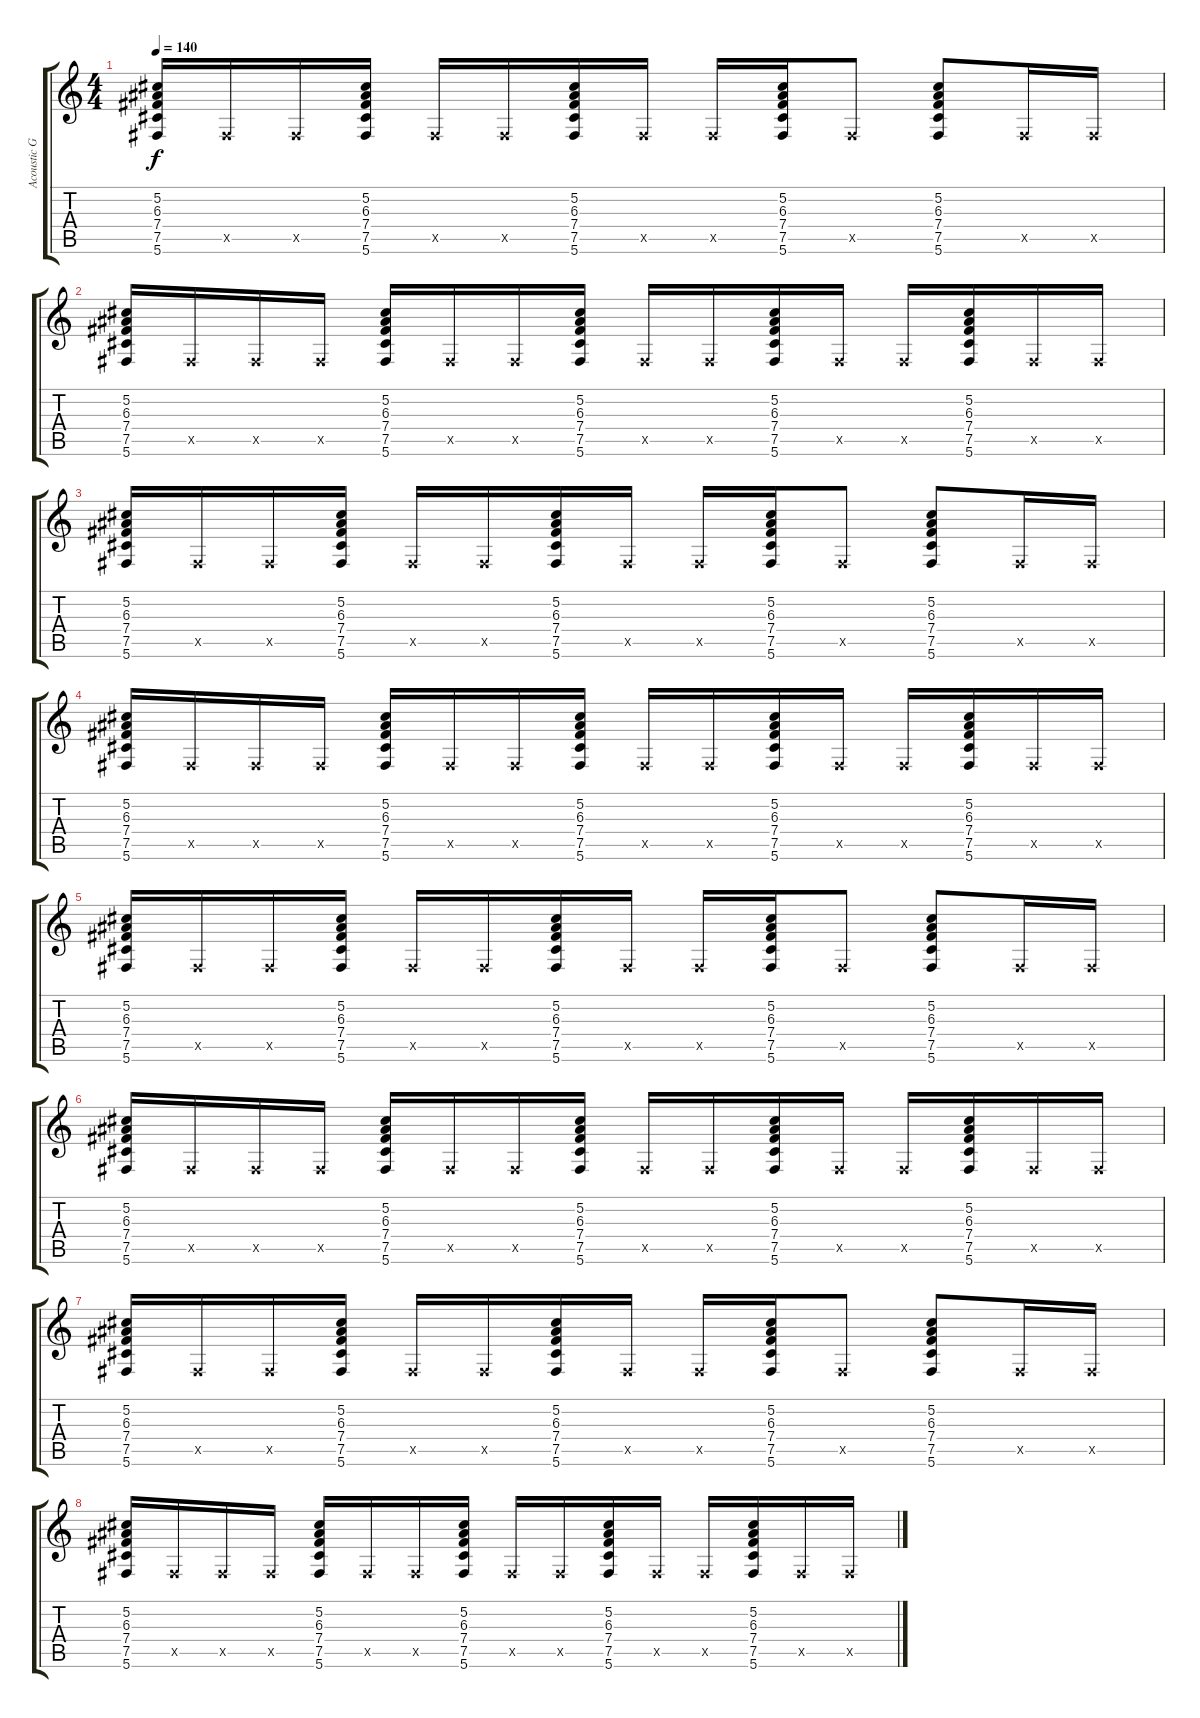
\track ("Acoustic Guitar 1" "Acoustic G") {instrument acousticguitarsteel}
\staff {score tabs}
\tuning (Db4 Ab3 E3 B2 Gb2 Db2) {hide}
\ts (4 4)
\tempo 140
\clef g2
\ks c
(5.2 6.3 7.4 7.5 5.6).16{dy f} 0.5{x}.16 0.5{x}.16 (5.2 6.3 7.4 7.5 5.6).16 0.5{x}.16 0.5{x}.16 (5.2 6.3 7.4 7.5 5.6).16 0.5{x}.16 0.5{x}.16 (5.2 6.3 7.4 7.5 5.6).16 0.5{x}.8 (5.2 6.3 7.4 7.5 5.6).8 0.5{x}.16 0.5{x}.16 |
(5.2 6.3 7.4 7.5 5.6).16 0.5{x}.16 0.5{x}.16 0.5{x}.16 (5.2 6.3 7.4 7.5 5.6).16 0.5{x}.16 0.5{x}.16 (5.2 6.3 7.4 7.5 5.6).16 0.5{x}.16 0.5{x}.16 (5.2 6.3 7.4 7.5 5.6).16 0.5{x}.16 0.5{x}.16 (5.2 6.3 7.4 7.5 5.6).16 0.5{x}.16 0.5{x}.16 |
(5.2 6.3 7.4 7.5 5.6).16 0.5{x}.16 0.5{x}.16 (5.2 6.3 7.4 7.5 5.6).16 0.5{x}.16 0.5{x}.16 (5.2 6.3 7.4 7.5 5.6).16 0.5{x}.16 0.5{x}.16 (5.2 6.3 7.4 7.5 5.6).16 0.5{x}.8 (5.2 6.3 7.4 7.5 5.6).8 0.5{x}.16 0.5{x}.16 |
(5.2 6.3 7.4 7.5 5.6).16 0.5{x}.16 0.5{x}.16 0.5{x}.16 (5.2 6.3 7.4 7.5 5.6).16 0.5{x}.16 0.5{x}.16 (5.2 6.3 7.4 7.5 5.6).16 0.5{x}.16 0.5{x}.16 (5.2 6.3 7.4 7.5 5.6).16 0.5{x}.16 0.5{x}.16 (5.2 6.3 7.4 7.5 5.6).16 0.5{x}.16 0.5{x}.16 |
(5.2 6.3 7.4 7.5 5.6).16 0.5{x}.16 0.5{x}.16 (5.2 6.3 7.4 7.5 5.6).16 0.5{x}.16 0.5{x}.16 (5.2 6.3 7.4 7.5 5.6).16 0.5{x}.16 0.5{x}.16 (5.2 6.3 7.4 7.5 5.6).16 0.5{x}.8 (5.2 6.3 7.4 7.5 5.6).8 0.5{x}.16 0.5{x}.16 |
(5.2 6.3 7.4 7.5 5.6).16 0.5{x}.16 0.5{x}.16 0.5{x}.16 (5.2 6.3 7.4 7.5 5.6).16 0.5{x}.16 0.5{x}.16 (5.2 6.3 7.4 7.5 5.6).16 0.5{x}.16 0.5{x}.16 (5.2 6.3 7.4 7.5 5.6).16 0.5{x}.16 0.5{x}.16 (5.2 6.3 7.4 7.5 5.6).16 0.5{x}.16 0.5{x}.16 |
(5.2 6.3 7.4 7.5 5.6).16 0.5{x}.16 0.5{x}.16 (5.2 6.3 7.4 7.5 5.6).16 0.5{x}.16 0.5{x}.16 (5.2 6.3 7.4 7.5 5.6).16 0.5{x}.16 0.5{x}.16 (5.2 6.3 7.4 7.5 5.6).16 0.5{x}.8 (5.2 6.3 7.4 7.5 5.6).8 0.5{x}.16 0.5{x}.16 |
(5.2 6.3 7.4 7.5 5.6).16 0.5{x}.16 0.5{x}.16 0.5{x}.16 (5.2 6.3 7.4 7.5 5.6).16 0.5{x}.16 0.5{x}.16 (5.2 6.3 7.4 7.5 5.6).16 0.5{x}.16 0.5{x}.16 (5.2 6.3 7.4 7.5 5.6).16 0.5{x}.16 0.5{x}.16 (5.2 6.3 7.4 7.5 5.6).16 0.5{x}.16 0.5{x}.16
